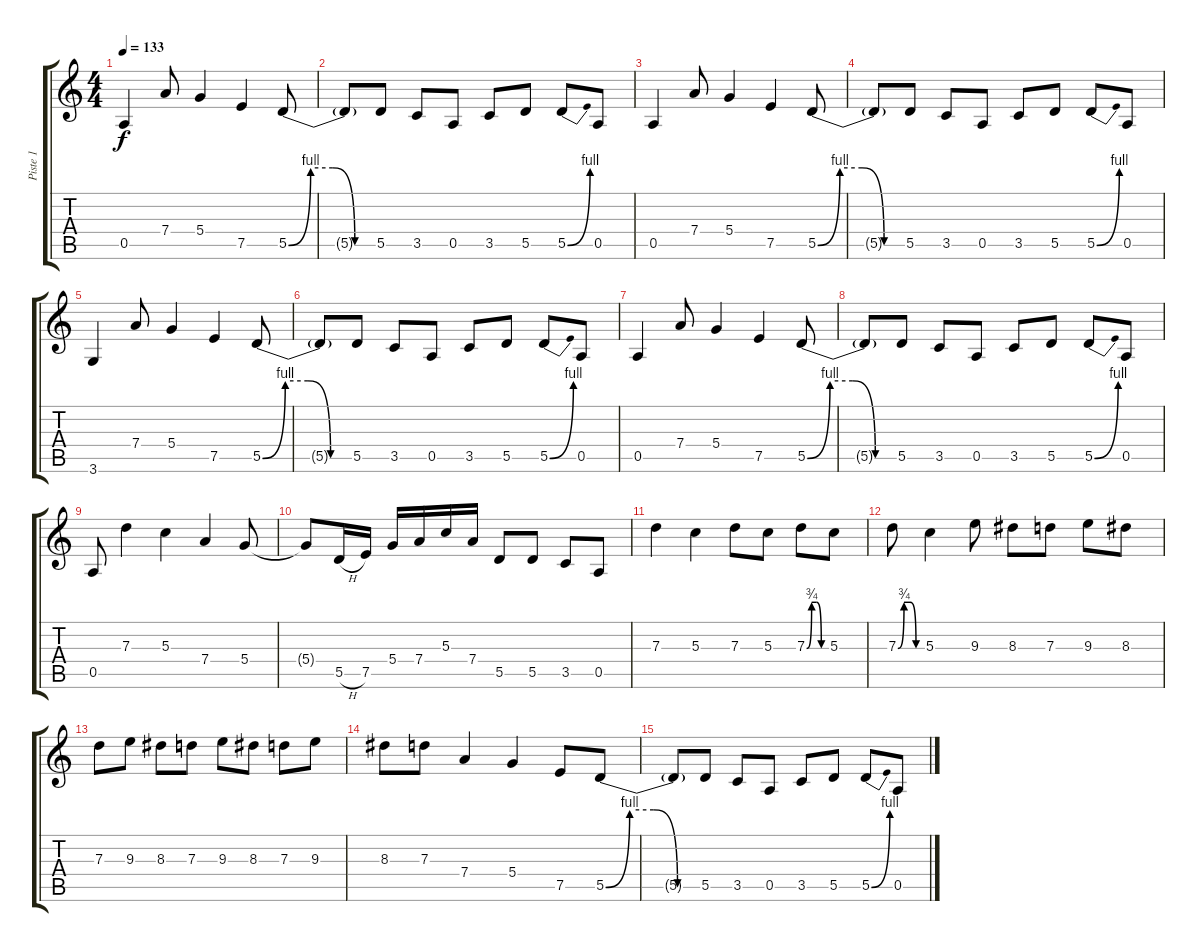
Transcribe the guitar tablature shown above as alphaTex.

\track ("Piste 1" "Piste 1") {instrument distortionguitar}
\staff {score tabs}
\tuning (E4 B3 G3 D3 A2 E2) {hide}
\ts (4 4)
\tempo 133
\clef g2
\ks c
0.5.4{dy f instrument distortionguitar} 7.4.8 5.4.4 7.5.4 5.5{be (custom 0 0 15 4 30 4 45 0 60 0)}.8 |
5.5{t}.8 5.5.8 3.5.8 0.5.8 3.5.8 5.5.8 5.5{be (bend 0 0 60 4)}.8 0.5.8 |
0.5.4 7.4.8 5.4.4 7.5.4 5.5{be (custom 0 0 15 4 30 4 45 0 60 0)}.8 |
5.5{t}.8 5.5.8 3.5.8 0.5.8 3.5.8 5.5.8 5.5{be (bend 0 0 60 4)}.8 0.5.8 |
3.6.4 7.4.8 5.4.4 7.5.4 5.5{be (custom 0 0 15 4 30 4 45 0 60 0)}.8 |
5.5{t}.8 5.5.8 3.5.8 0.5.8 3.5.8 5.5.8 5.5{be (bend 0 0 60 4)}.8 0.5.8 |
0.5.4 7.4.8 5.4.4 7.5.4 5.5{be (custom 0 0 15 4 30 4 45 0 60 0)}.8 |
5.5{t}.8 5.5.8 3.5.8 0.5.8 3.5.8 5.5.8 5.5{be (bend 0 0 60 4)}.8 0.5.8 |
0.5.8 7.3.4 5.3.4 7.4.4 5.4.8 |
5.4{t}.8 5.5{h}.16 7.5.16 5.4.16 7.4.16 5.3.16 7.4.16 5.5.8 5.5.8 3.5.8 0.5.8 |
7.3.4 5.3.4 7.3.8 5.3.8 7.3{be (custom 0 0 15 3 30 3 45 0 60 0)}.8 5.3.8 |
7.3{be (custom 0 0 15 3 30 3 45 0 60 0)}.8 5.3.4 9.3.8 8.3.8 7.3.8 9.3.8 8.3.8 |
7.3.8 9.3.8 8.3.8 7.3.8 9.3.8 8.3.8 7.3.8 9.3.8 |
8.3.8 7.3.8 7.4.4 5.4.4 7.5.8 5.5{be (custom 0 0 15 4 30 4 45 0 60 0)}.8 |
5.5{t}.8 5.5.8 3.5.8 0.5.8 3.5.8 5.5.8 5.5{be (bend 0 0 60 4)}.8 0.5.8
